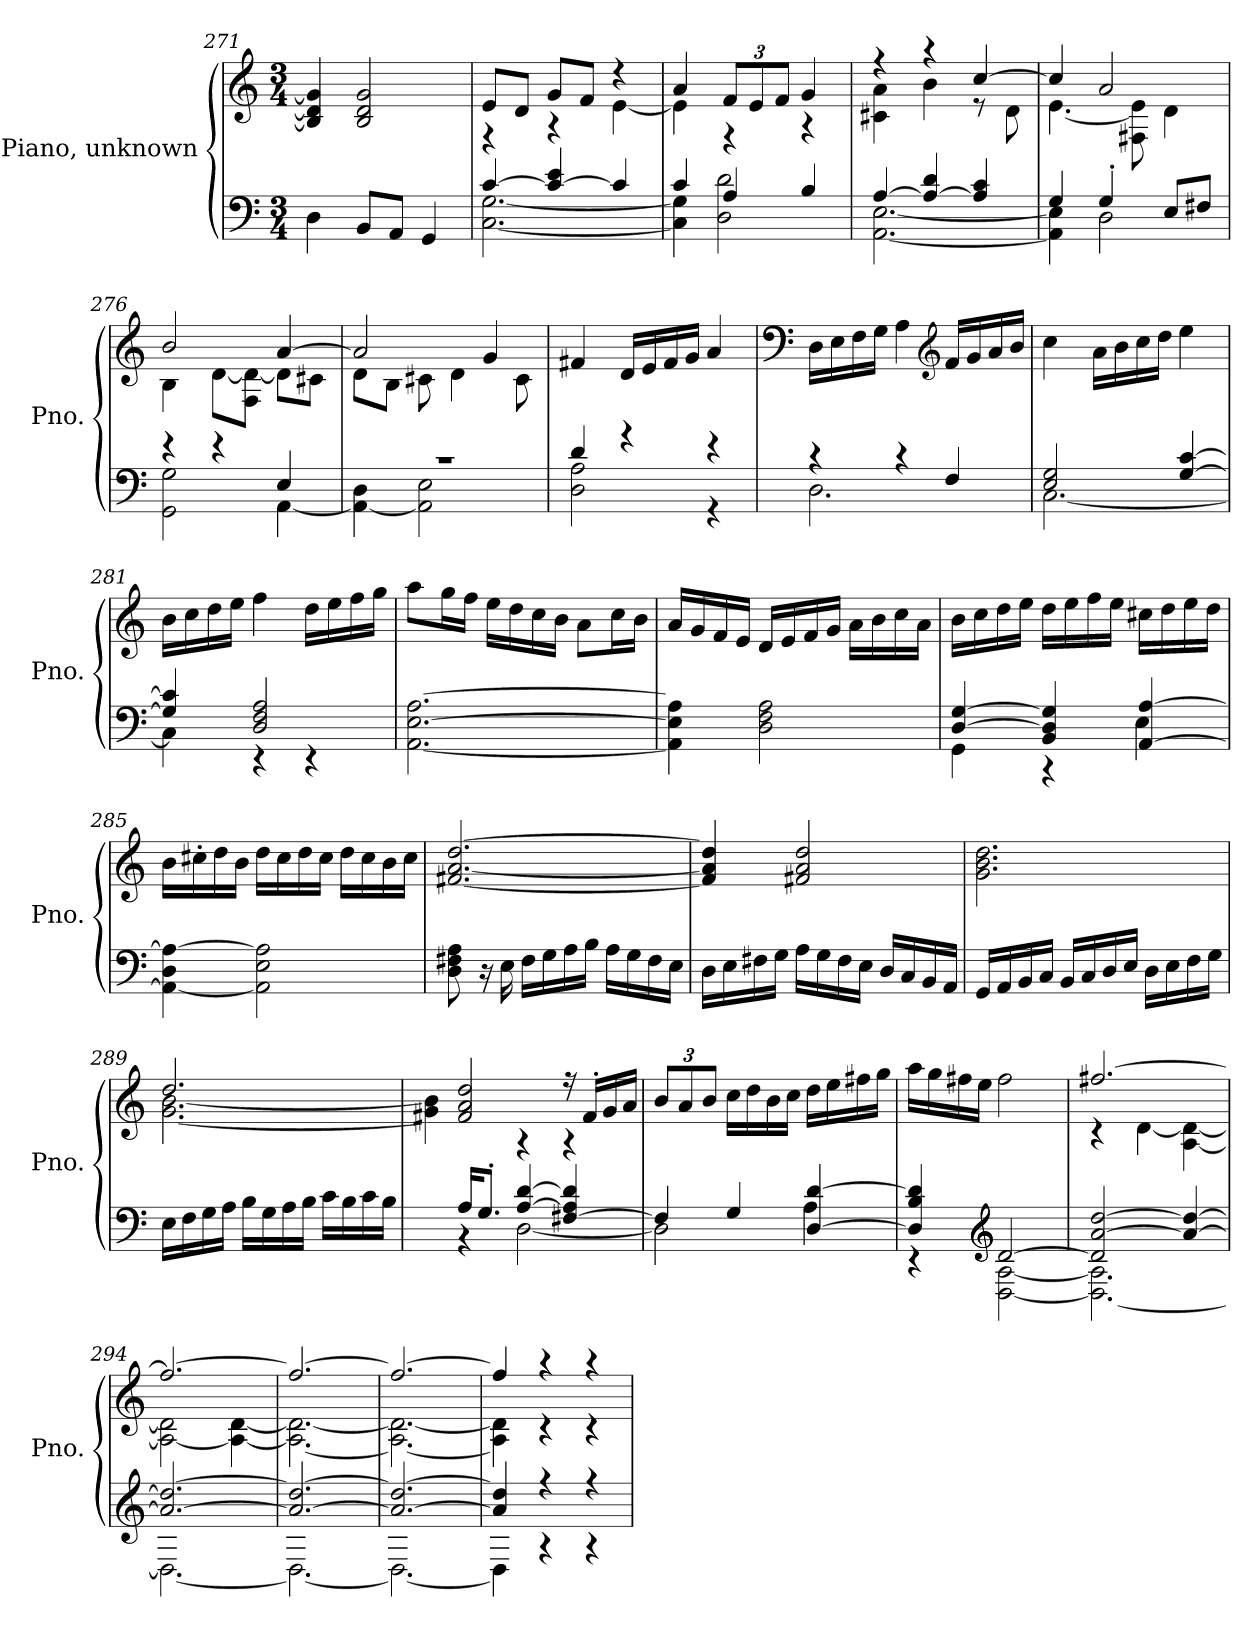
**kern	**kern
*part1	*part1
*staff2	*staff1
*I"Piano, unknown	*
*I'Pno.	*
*clefF4	*clefG2
*k[]	*k[]
*M3/4	*M3/4
=271	=271
4D\	4B/] 4d/] 4g/]
8BB/L	2B/ 2d/ 2g/
8AA/J	.
4GG/	.
!!LO:LB:g=z
=272	=272
*^	*^
[4c/	[2.C\ [2.G\	8e/L	4r
.	.	8d/J	.
4c/_ 4e/	.	8g/L	4r
.	.	8f/J	.
4c/]	.	4r	[4e\
=273	=273	=273	=273
4c/	4C\] 4G\]	4a/	4e\]
*	*	*Xbrackettup	*
4A/	2D\ 2d\	12f/L	4r
.	.	12e/	.
.	.	12f/J	.
4B/	.	4g/	4r
=274	=274	=274	=274
[4A/	[2.AA\ [2.E\	4r	4c#X\ 4a\
4A/_ 4d/	.	4r	4b\
4A/] 4c/	.	[4cc/	8r
.	.	.	8d\
=275	=275	=275	=275
4G/	4AA\] 4E\]	4cc/]	[4.e\
4G'/	2D\	2a/	.
.	.	.	8F#X\ 8e\]
8E/L	.	.	4d\
8F#X/J	.	.	.
=276	=276	=276	=276
4r	2GG\ 2G\	2b/	4B\
4r	.	.	[8d\L
.	.	.	8F\ 8d\_J
4E/	[4AA\	[4a/	8d\L]
.	.	.	8c#X\J
=277	=277	=277	=277
2.r	4AA\_ 4D\	2a/]	8d\L
.	.	.	8B\J
.	2AA\] 2E\	.	8c#X\
.	.	.	4d\
.	.	4g/	.
.	.	.	8c#\
*	*	*v	*v
!!LO:LB:g=z
=278	=278	=278
4d/	2D\ 2A\	4f#X/
4r	.	16d/LL
.	.	16e/
.	.	16f#/
.	.	16g/JJ
4r	4r	4a/
=279	=279	=279
*	*	*clefF4
4r	2.D\	16D\LL
.	.	16E\
.	.	16F\
.	.	16G\JJ
4r	.	4A\
*	*	*clefG2
4F/	.	16f/LL
.	.	16g/
.	.	16a/
.	.	16b/JJ
=280	=280	=280
2E/ 2G/	[2.C\	4cc\
.	.	16a\LL
.	.	16b\
.	.	16cc\
.	.	16dd\JJ
[4G/ [4c/	.	4ee\
=281	=281	=281
4G/] 4c/]	4C\]	16b\LL
.	.	16cc\
.	.	16dd\
.	.	16ee\JJ
2D/ 2F/ 2A/	4r	4ff\
.	4r	16dd\LL
.	.	16ee\
.	.	16ff\
.	.	16gg\JJ
*v	*v	*
=282	=282
[2.AA\ [2.E\ [2.A\	8aa\L
.	16gg\L
.	16ff\JJ
.	16ee\LL
.	16dd\
.	16cc\
.	16b\JJ
.	8a\L
.	16cc\L
.	16b\JJ
!!LO:LB:g=z
=283	=283
4AA\] 4E\] 4A\]	16a/LL
.	16g/
.	16f/
.	16e/JJ
2D\ 2F\ 2A\	16d/LL
.	16e/
.	16f/
.	16g/JJ
.	16a\LL
.	16b\
.	16cc\
.	16a\JJ
=284	=284
*^	*
[4D/ [4G/	4GG\	16b\LL
.	.	16cc\
.	.	16dd\
.	.	16ee\JJ
4BB/ 4D/] 4G/]	4r	16dd\LL
.	.	16ee\
.	.	16ff\
.	.	16ee\JJ
[4AA/ [4A/	4E\	16cc#X\LL
.	.	16dd\
.	.	16ee\
.	.	16dd\JJ
*v	*v	*
=285	=285
4AA\_ 4D\ 4A\_	16b\LL
.	16cc#X'\
.	16dd\
.	16b\JJ
2AA\] 2E\ 2A\]	16dd\LL
.	16cc#\
.	16dd\
.	16cc#\JJ
.	16dd\LL
.	16cc#\
.	16b\
.	16cc#\JJ
!!LO:LB:g=z
=286	=286
8D\ 8F#X\ 8A\	[2.f#X/ [2.a/ [2.dd/
16r	.
16E\	.
16F#\LL	.
16G\	.
16A\	.
16B\JJ	.
16A\LL	.
16G\	.
16F#\	.
16E\JJ	.
=287	=287
16D\LL	4f#/] 4a/] 4dd/]
16E\	.
16F#X\	.
16G\JJ	.
16A\LL	2f#X/ 2a/ 2dd/
16G\	.
16F#\	.
16E\JJ	.
16D/LL	.
16C/	.
16BB/	.
16AA/JJ	.
=288	=288
16GG/LL	2.g\ 2.b\ 2.dd\
16AA/	.
16BB/	.
16C/JJ	.
16BB/LL	.
16C/	.
16D/	.
16E/JJ	.
16D\LL	.
16E\	.
16F\	.
16G\JJ	.
!!LO:PB:g=z
=289	=289
*	*^
16E\LL	2.dd/	[2.g\ [2.b\
16F\	.	.
16G\	.	.
16A\JJ	.	.
16B\LL	.	.
16G\	.	.
16A\	.	.
16B\JJ	.	.
16c\LL	.	.
16B\	.	.
16c\	.	.
16B\JJ	.	.
=290	=290	=290
*^	*	*
16A/KL	4r	2f#X/ 2a/ 2dd/	4g\] 4b\]
8.G'/J	.	.	.
[4A/ [4d/	[2D\	.	4r
[4F#X/ 4A/] 4d/]	.	16r	4r
.	.	16f#'/LL	.
.	.	16g/	.
.	.	16a/JJ	.
*	*	*v	*v
=291	=291	=291
4F#/]	2D\]	12b/L
.	.	12a/
.	.	12b/J
4G/	.	16cc\LL
.	.	16dd\
.	.	16b\
.	.	16cc\JJ
[4D/ [4d/	4A\	16dd\LL
.	.	16ee\
.	.	16ff#X\
.	.	16gg\JJ
=292	=292	=292
4D/] 4B/ 4d/]	4r	16aa\LL
.	.	16gg\
.	.	16ff#X\
.	.	16ee\JJ
*clefG2	*	*
[2d/	[2D\ [2A\	2ff#\
!!LO:LB:g=z
=293	=293	=293
*	*	*^
2d/] [2a/ [2dd/	2.D\_ 2.A\]	[2.ff#X/	4r
.	.	.	[4d\
4a/_ 4dd/_	.	.	[4A\ 4d\_
=294	=294	=294	=294
2.a/_ 2.dd/_	2.D\_	2.ff#/_	2A\_ 2d\]
.	.	.	4A\_ [4d\
=295	=295	=295	=295
2.a/_ 2.dd/_	2.D\_	2.ff#/_	2.A\_ 2.d\_
=296	=296	=296	=296
2.a/_ 2.dd/_	2.D\_	2.ff#/_	2.A\_ 2.d\_
=297	=297	=297	=297
4a/] 4dd/]	4D\]	4ff#/]	4A\] 4d\]
4r	4r	4r	4r
4r	4r	4r	4r
*v	*v	*	*
*	*v	*v
=	=
*-	*-
